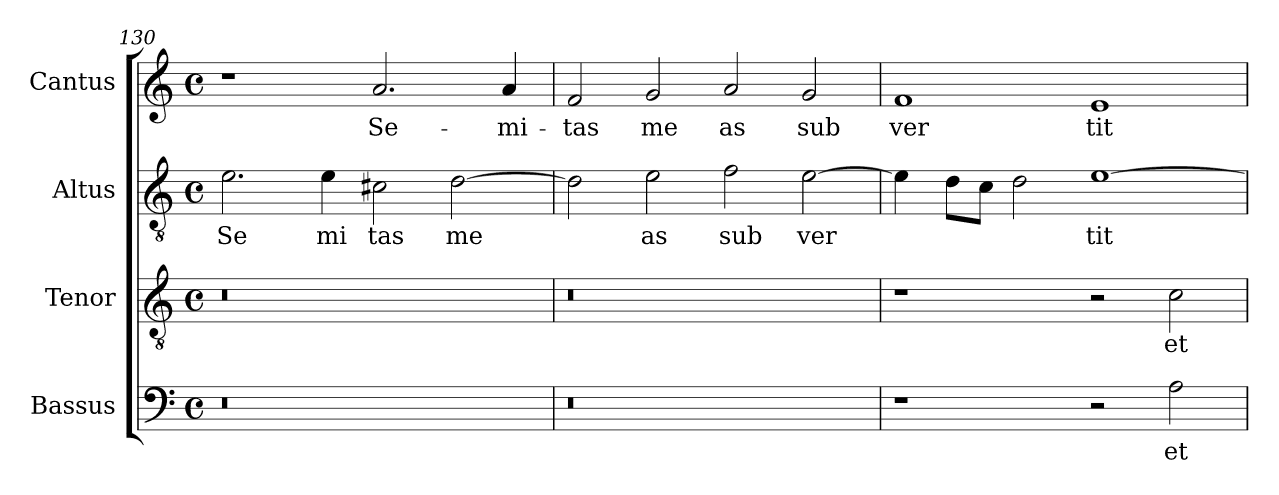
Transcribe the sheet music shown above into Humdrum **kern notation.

**kern	**text	**kern	**text	**kern	**text	**kern	**text
*part4	*part4	*part3	*part3	*part2	*part2	*part1	*part1
*staff4	*staff4	*staff3	*staff3	*staff2	*staff2	*staff1	*staff1
*I"Bassus	*	*I"Tenor	*	*I"Altus	*	*I"Cantus	*
*clefF4	*	*clefGv2	*	*clefGv2	*	*clefG2	*
*M4/4	*	*M4/4	*	*M4/4	*	*M4/4	*
*met(c)	*	*met(c)	*	*met(c)	*	*met(c)	*
=130	=130	=130	=130	=130	=130	=130	=130
!	!	!	!	!	!LO:LY:b:cj	!	!
0r	.	0r	.	2.e\	Se	1r	.
!	!	!	!	!	!LO:LY:b:cj	!	!
.	.	.	.	4e\	mi	.	.
!	!	!	!	!	!LO:LY:b:cj	!	!LO:LY:b:cj
.	.	.	.	2c#X\	tas	2.a/	Se-
!	!	!	!	!	!LO:LY:b	!	!
.	.	.	.	[>2d\	me	.	.
!	!	!	!	!	!	!	!LO:LY:b:cj
.	.	.	.	.	.	4a/	-mi-
!!LO:LB:g=z
=131	=131	=131	=131	=131	=131	=131	=131
!	!	!	!	!	!	!	!LO:LY:b:cj
0r	.	0r	.	2d\]	.	2f/	-tas
!	!	!	!	!	!LO:LY:b:cj	!	!LO:LY:b:cj
.	.	.	.	2e\	as	2g/	me
!	!	!	!	!	!LO:LY:b:cj	!	!LO:LY:b:cj
.	.	.	.	2f\	sub	2a/	as
!	!	!	!	!	!LO:LY:b	!	!LO:LY:b:cj
.	.	.	.	[>2e\	ver	2g/	sub
=132	=132	=132	=132	=132	=132	=132	=132
!	!	!	!	!	!	!	!LO:LY:b:cj
1r	.	1r	.	4e\]	.	1f	ver
.	.	.	.	8d\L	.	.	.
.	.	.	.	8c\J	.	.	.
.	.	.	.	2d\	.	.	.
!	!	!	!	!	!LO:LY:b:cj	!	!LO:LY:b:cj
2r	.	2r	.	[>1e	tit	1e	tit
!	!LO:LY:b:cj	!	!LO:LY:b:cj	!	!	!	!
2A\	et	2c\	et	.	.	.	.
=	=	=	=	=	=	=	=
*-	*-	*-	*-	*-	*-	*-	*-
